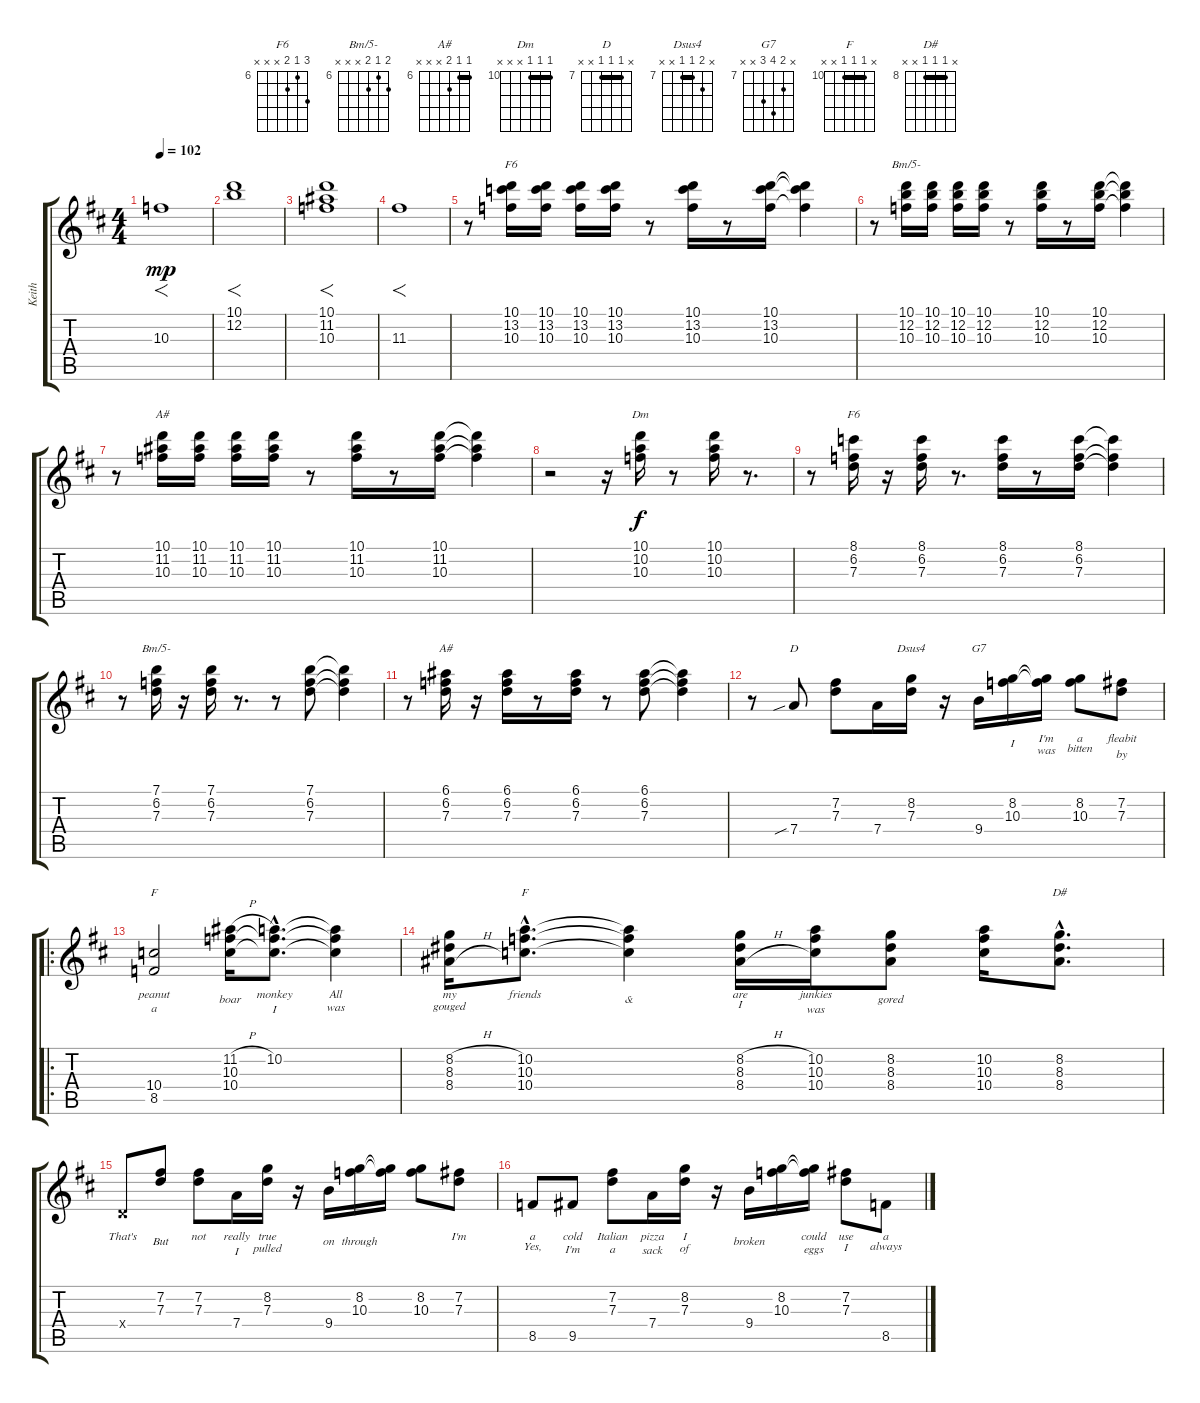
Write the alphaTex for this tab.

\track ("Keith" "Keith") {instrument distortionguitar}
\staff {score tabs}
\tuning (E4 B3 G3 D3 A2 E2) {hide}
\chord ("F6" 10 13 10 x x x) {firstfret 10 barre 10}
\chord ("Bm/5-" 10 12 10 x x x) {firstfret 10 barre 10}
\chord ("A#" 10 11 10 x x x) {firstfret 10 barre 10}
\chord ("Dm" 10 10 10 x x x) {firstfret 10 barre 10}
\chord ("F6" 8 6 7 x x x) {firstfret 6}
\chord ("Bm/5-" 7 6 7 x x x) {firstfret 6}
\chord ("A#" 6 6 7 x x x) {firstfret 6 barre 6}
\chord ("D" x 7 7 7 x x) {firstfret 7 barre 7}
\chord ("Dsus4" x 8 7 7 x x) {firstfret 7 barre 7}
\chord ("G7" x 8 10 9 x x) {firstfret 7}
\chord ("F" x 10 10 10 8 x) {firstfret 8 barre 10}
\chord ("F" x 10 10 10 x x) {firstfret 10 barre 10}
\chord ("D#" x 8 8 8 x x) {firstfret 8 barre 8}
\ts (4 4)
\tempo 102
\clef g2
\ks d
10.3.1{f dy mp instrument distortionguitar} |
(10.1 12.2).1{f} |
(10.1 11.2 10.3).1{f} |
11.3.1{f} |
r.8 (10.1 13.2 10.3).16{ch "F6"} (10.1 13.2 10.3).16 (10.1 13.2 10.3).16 (10.1 13.2 10.3).16 r.8 (10.1 13.2 10.3).16 r.8 (10.1 13.2 10.3).16 (10.1{t} 13.2{t} 10.3{t}).4 |
r.8 (10.1 12.2 10.3).16{ch "Bm/5-"} (10.1 12.2 10.3).16 (10.1 12.2 10.3).16 (10.1 12.2 10.3).16 r.8 (10.1 12.2 10.3).16 r.8 (10.1 12.2 10.3).16 (10.1{t} 12.2{t} 10.3{t}).4 |
r.8 (10.1 11.2 10.3).16{ch "A#"} (10.1 11.2 10.3).16 (10.1 11.2 10.3).16 (10.1 11.2 10.3).16 r.8 (10.1 11.2 10.3).16 r.8 (10.1 11.2 10.3).16 (10.1{t} 11.2{t} 10.3{t}).4 |
r.2 r.16 (10.1 10.2 10.3).16{ch "Dm" dy f} r.8 (10.1 10.2 10.3).16 r.8{d} |
r.8 (8.1 6.2 7.3).16{ch "F6"} r.16 (8.1 6.2 7.3).16 r.8{d} (8.1 6.2 7.3).16 r.8 (8.1 6.2 7.3).16 (8.1{t} 6.2{t} 7.3{t}).4 |
r.8 (7.1 6.2 7.3).16{ch "Bm/5-"} r.16 (7.1 6.2 7.3).16 r.8{d} r.8 (7.1 6.2 7.3).8 (7.1{t} 6.2{t} 7.3{t}).4 |
r.8 (6.1 6.2 7.3).16{ch "A#"} r.16 (6.1 6.2 7.3).16 r.8 (6.1 6.2 7.3).16 r.8 (6.1 6.2 7.3).8 (6.1{t} 6.2{t} 7.3{t}).4 |
r.8 7.4{sib}.8{ch "D" lyrics (0 "") lyrics (1 "") lyrics (2 "") lyrics (3 "") lyrics (4 "")} (7.2 7.3).8{lyrics (0 "") lyrics (1 "") lyrics (2 "") lyrics (3 "") lyrics (4 "")} 7.4.16{lyrics (0 "") lyrics (1 "") lyrics (2 "") lyrics (3 "") lyrics (4 "")} (8.2 7.3).16{ch "Dsus4" lyrics (0 "") lyrics (1 "") lyrics (2 "") lyrics (3 "") lyrics (4 "")} r.16 9.4.16{ch "G7" lyrics (0 "") lyrics (1 "") lyrics (2 "") lyrics (3 "") lyrics (4 "")} (8.2 10.3).16{lyrics (0 "") lyrics (1 "I") lyrics (2 "") lyrics (3 "") lyrics (4 "")} (8.2{t} 10.3{t}).16{lyrics (0 "I'm") lyrics (1 "was") lyrics (2 "") lyrics (3 "") lyrics (4 "")} (8.2 10.3).8{lyrics (0 "a") lyrics (1 "bitten") lyrics (2 "") lyrics (3 "") lyrics (4 "")} (7.2 7.3).8{lyrics (0 "fleabit") lyrics (1 "by") lyrics (2 "") lyrics (3 "") lyrics (4 "")} |
\ro
(10.4 8.5).2{ch "F" lyrics (0 "peanut") lyrics (1 "a") lyrics (2 "") lyrics (3 "") lyrics (4 "")} (11.2{h} 10.3 10.4).16{lyrics (0 "") lyrics (1 "boar") lyrics (2 "") lyrics (3 "") lyrics (4 "")} (10.2{hac} 10.3{hac t} 10.4{hac t}).8{d lyrics (0 "monkey") lyrics (1 "I") lyrics (2 "") lyrics (3 "") lyrics (4 "")} (10.2{t} 10.3{t} 10.4{t}).4{lyrics (0 "All") lyrics (1 "was") lyrics (2 "") lyrics (3 "") lyrics (4 "")} |
(8.2{h} 8.3{h} 8.4{h}).16{lyrics (0 "my") lyrics (1 "gouged") lyrics (2 "") lyrics (3 "") lyrics (4 "")} (10.2{hac} 10.3{hac} 10.4{hac}).8{d ch "F" lyrics (0 "friends") lyrics (1 "") lyrics (2 "") lyrics (3 "") lyrics (4 "")} (10.2{t} 10.3{t} 10.4{t}).4{lyrics (0 "") lyrics (1 "&") lyrics (2 "") lyrics (3 "") lyrics (4 "")} (8.2{h} 8.3{h} 8.4{h}).16{lyrics (0 "are") lyrics (1 "I") lyrics (2 "") lyrics (3 "") lyrics (4 "")} (10.2 10.3 10.4).16{lyrics (0 "junkies") lyrics (1 "was") lyrics (2 "") lyrics (3 "") lyrics (4 "")} (8.2 8.3 8.4).8{lyrics (0 "") lyrics (1 "gored") lyrics (2 "") lyrics (3 "") lyrics (4 "")} (10.2 10.3 10.4).16{lyrics (0 "") lyrics (1 "") lyrics (2 "") lyrics (3 "") lyrics (4 "")} (8.2{hac} 8.3{hac} 8.4{hac}).8{d ch "D#" lyrics (0 "") lyrics (1 "") lyrics (2 "") lyrics (3 "") lyrics (4 "")} |
0.4{x}.8{lyrics (0 "That's") lyrics (1 "") lyrics (2 "") lyrics (3 "") lyrics (4 "")} (7.2 7.3).8{lyrics (0 "") lyrics (1 "But") lyrics (2 "") lyrics (3 "") lyrics (4 "")} (7.2 7.3).8{lyrics (0 "not") lyrics (1 "") lyrics (2 "") lyrics (3 "") lyrics (4 "")} 7.4.16{lyrics (0 "really") lyrics (1 "I") lyrics (2 "") lyrics (3 "") lyrics (4 "")} (8.2 7.3).16{lyrics (0 "true") lyrics (1 "pulled") lyrics (2 "") lyrics (3 "") lyrics (4 "")} r.16 9.4.16{lyrics (0 "") lyrics (1 "on") lyrics (2 "") lyrics (3 "") lyrics (4 "")} (8.2 10.3).16{lyrics (0 "") lyrics (1 "through") lyrics (2 "") lyrics (3 "") lyrics (4 "")} (8.2{t} 10.3{t}).16{lyrics (0 "") lyrics (1 "") lyrics (2 "") lyrics (3 "") lyrics (4 "")} (8.2 10.3).8{lyrics (0 "") lyrics (1 "") lyrics (2 "") lyrics (3 "") lyrics (4 "")} (7.2 7.3).8{lyrics (0 "I'm") lyrics (1 "") lyrics (2 "") lyrics (3 "") lyrics (4 "")} |
8.5.8{lyrics (0 "a") lyrics (1 "Yes,") lyrics (2 "") lyrics (3 "") lyrics (4 "")} 9.5.8{lyrics (0 "cold") lyrics (1 "I'm") lyrics (2 "") lyrics (3 "") lyrics (4 "")} (7.2 7.3).8{lyrics (0 "Italian") lyrics (1 "a") lyrics (2 "") lyrics (3 "") lyrics (4 "")} 7.4.16{lyrics (0 "pizza") lyrics (1 "sack") lyrics (2 "") lyrics (3 "") lyrics (4 "")} (8.2 7.3).16{lyrics (0 "I") lyrics (1 "of") lyrics (2 "") lyrics (3 "") lyrics (4 "")} r.16 9.4.16{lyrics (0 "") lyrics (1 "broken") lyrics (2 "") lyrics (3 "") lyrics (4 "")} (8.2 10.3).16{lyrics (0 "") lyrics (1 "") lyrics (2 "") lyrics (3 "") lyrics (4 "")} (8.2{t} 10.3{t}).16{lyrics (0 "could") lyrics (1 "eggs") lyrics (2 "") lyrics (3 "") lyrics (4 "")} (7.2 7.3).8{lyrics (0 "use") lyrics (1 "I") lyrics (2 "") lyrics (3 "") lyrics (4 "")} 8.5.8{lyrics (0 "a") lyrics (1 "always") lyrics (2 "") lyrics (3 "") lyrics (4 "")}
